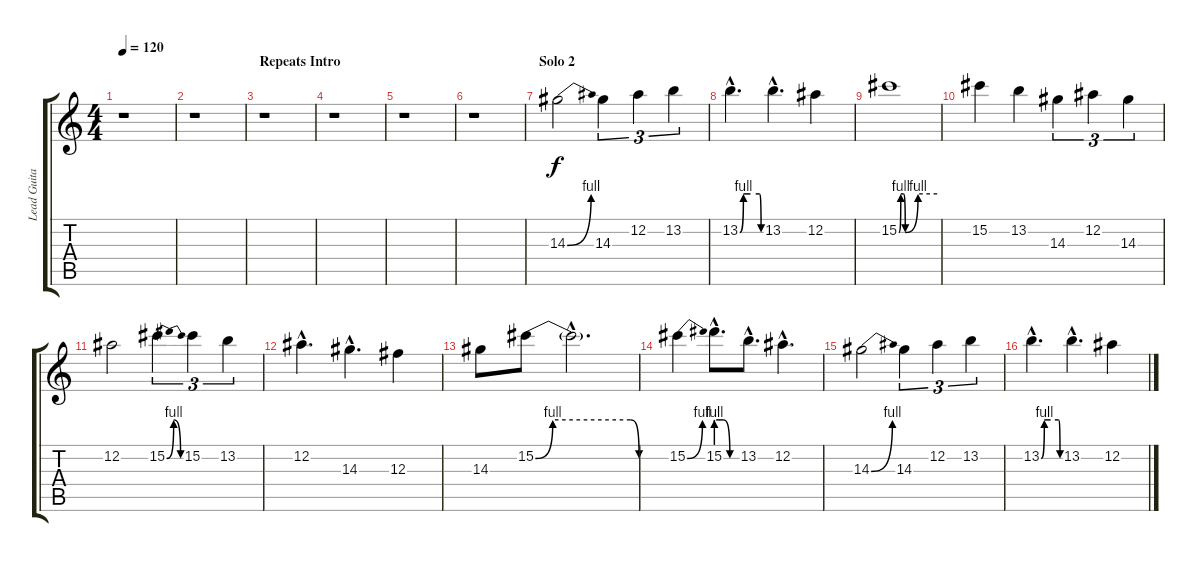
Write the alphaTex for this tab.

\track ("Lead Guitar 2" "Lead Guita") {instrument distortionguitar}
\staff {score tabs}
\tuning (Eb4 Bb3 Gb3 Db3 Ab2 Eb2) {hide}
\ts (4 4)
\tempo 120
\clef g2
\ks c
r.1{dy f} |
r.1 |
\section ("" "Repeats Intro")
r.1 |
r.1 |
r.1 |
r.1 |
\section ("" "Solo 2")
14.3{be (bend 0 0 60 4)}.2 14.3.4{tu (3 2)} 12.2.4{tu (3 2)} 13.2.4{tu (3 2)} |
13.2{be (custom 0 0 10 4 30 4 55 4 60 0) hac}.4{d} 13.2{hac}.4{d} 12.2.4 |
15.2{be (custom 0 0 3 4 7 4 10 0 30 4 60 4)}.1 |
15.2.4 13.2.4 14.3.4{tu (3 2)} 12.2.4{tu (3 2)} 14.3.4{tu (3 2)} |
12.2.2 15.2{be (bendrelease 0 0 5 4 58 4 60 0)}.4{tu (3 2)} 15.2.4{tu (3 2)} 13.2.4{tu (3 2)} |
12.2{hac}.4{d} 14.3{hac}.4{d} 12.3.4 |
14.3.8 15.2{be (custom 0 0 10 4 30 4 55 4 60 0)}.8 15.2{hac t}.2{d} |
15.2{be (bend 0 0 60 4)}.4 15.2{be (custom 0 4 20 4 40 0 60 0) hac}.8{d} 13.2{hac}.8{d} 12.2{hac}.4{d} |
14.3{be (bend 0 0 60 4)}.2 14.3.4{tu (3 2)} 12.2.4{tu (3 2)} 13.2.4{tu (3 2)} |
13.2{be (custom 0 0 10 4 30 4 55 4 60 0) hac}.4{d} 13.2{hac}.4{d} 12.2.4
